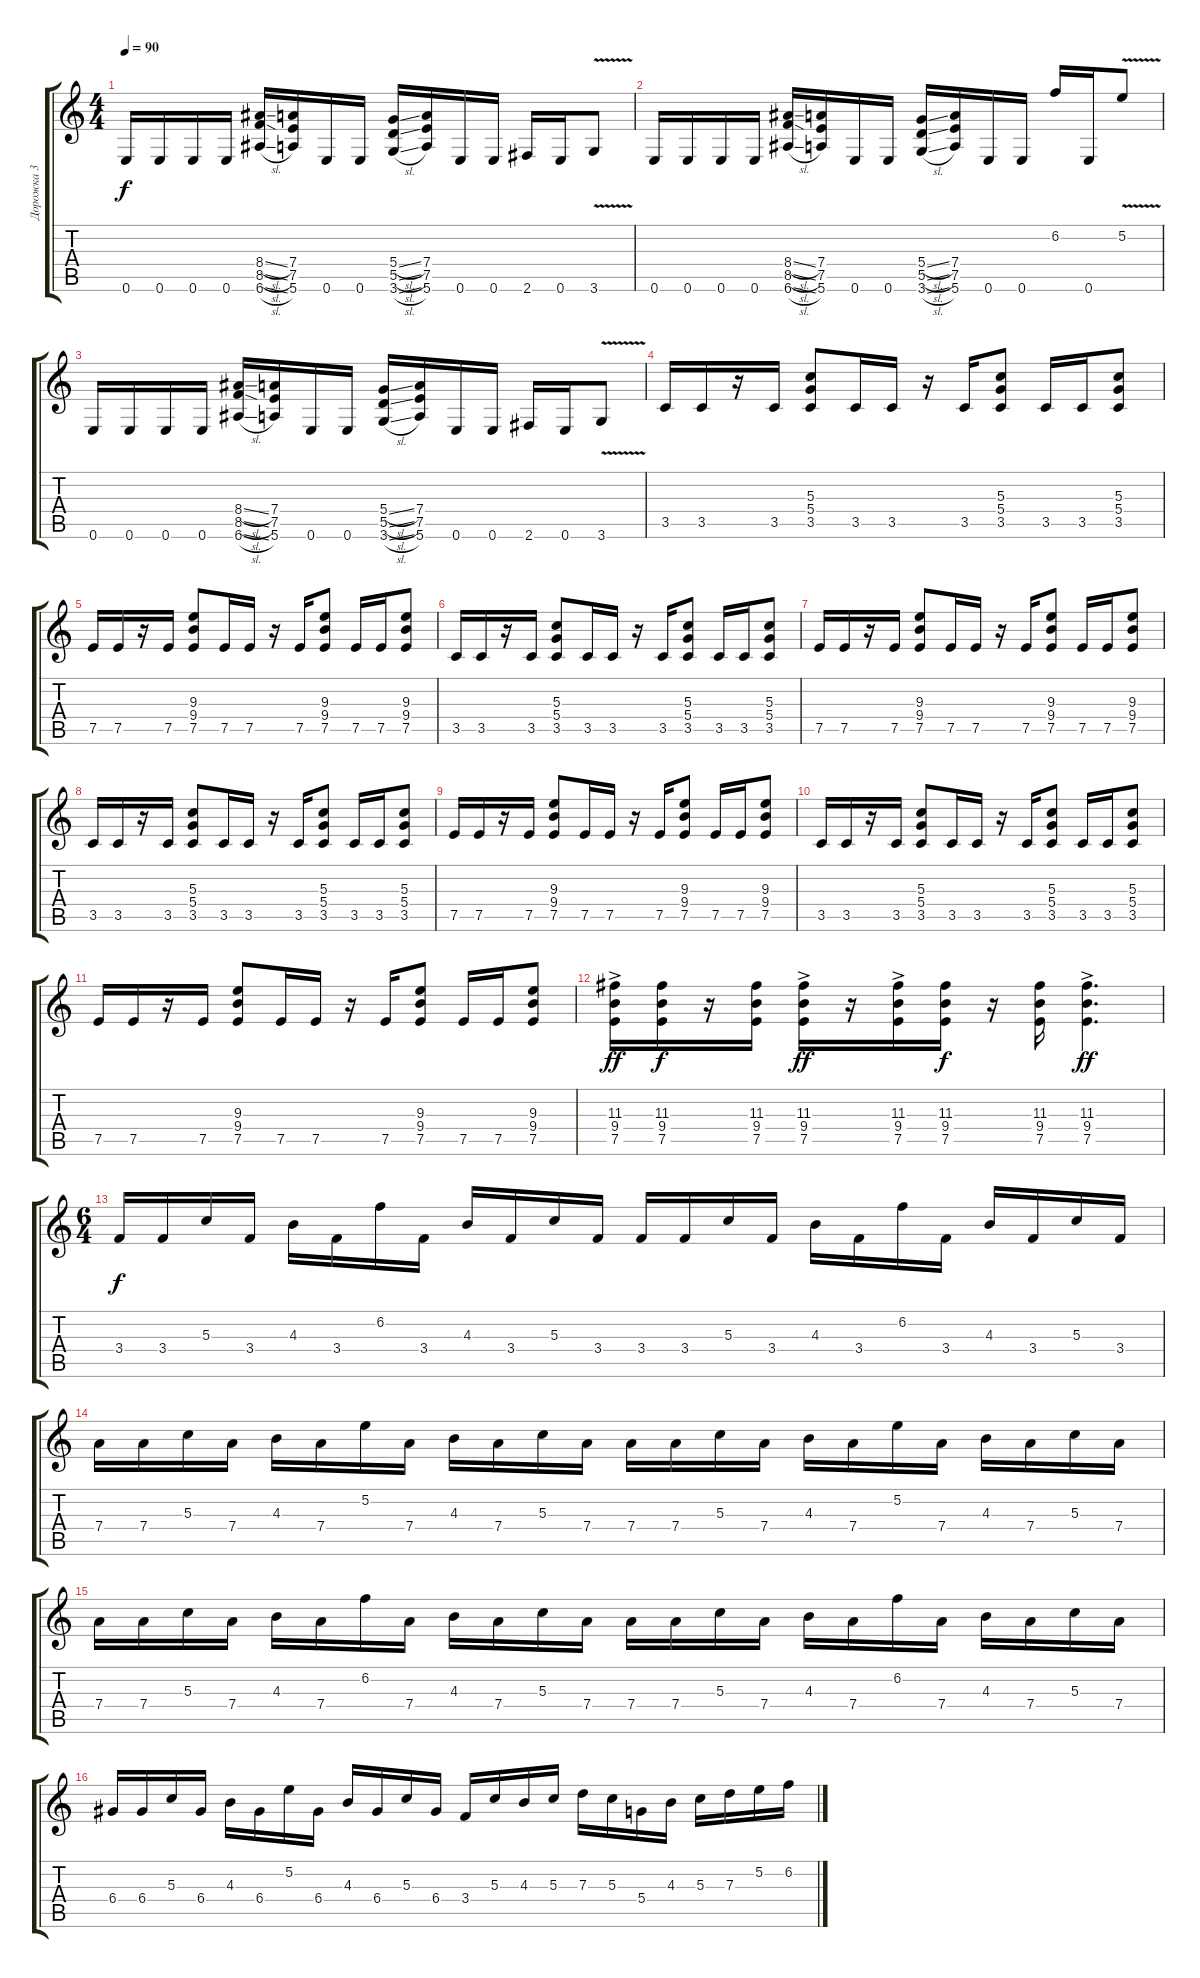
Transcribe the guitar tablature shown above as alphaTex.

\track ("Дорожка 3" "Дорожка 3") {instrument distortionguitar}
\staff {score tabs}
\tuning (E4 B3 G3 D3 A2 E2) {hide}
\ts (4 4)
\tempo 90
\clef g2
\ks c
0.6.16{dy f} 0.6.16 0.6.16 0.6.16 (8.4{sl} 8.5{sl} 6.6{sl}).16 (7.4 7.5 5.6).16 0.6.16 0.6.16 (5.4{sl} 5.5{sl} 3.6{sl}).16 (7.4 7.5 5.6).16 0.6.16 0.6.16 2.6.16 0.6.16 3.6{v}.8 |
0.6.16 0.6.16 0.6.16 0.6.16 (8.4{sl} 8.5{sl} 6.6{sl}).16 (7.4 7.5 5.6).16 0.6.16 0.6.16 (5.4{sl} 5.5{sl} 3.6{sl}).16 (7.4 7.5 5.6).16 0.6.16 0.6.16 6.2.16 0.6.16 5.2{v}.8 |
0.6.16 0.6.16 0.6.16 0.6.16 (8.4{sl} 8.5{sl} 6.6{sl}).16 (7.4 7.5 5.6).16 0.6.16 0.6.16 (5.4{sl} 5.5{sl} 3.6{sl}).16 (7.4 7.5 5.6).16 0.6.16 0.6.16 2.6.16 0.6.16 3.6{v}.8 |
3.5.16 3.5.16 r.16 3.5.16 (5.3 5.4 3.5).8 3.5.16 3.5.16 r.16 3.5.16 (5.3 5.4 3.5).8 3.5.16 3.5.16 (5.3 5.4 3.5).8 |
7.5.16 7.5.16 r.16 7.5.16 (9.3 9.4 7.5).8 7.5.16 7.5.16 r.16 7.5.16 (9.3 9.4 7.5).8 7.5.16 7.5.16 (9.3 9.4 7.5).8 |
3.5.16 3.5.16 r.16 3.5.16 (5.3 5.4 3.5).8 3.5.16 3.5.16 r.16 3.5.16 (5.3 5.4 3.5).8 3.5.16 3.5.16 (5.3 5.4 3.5).8 |
7.5.16 7.5.16 r.16 7.5.16 (9.3 9.4 7.5).8 7.5.16 7.5.16 r.16 7.5.16 (9.3 9.4 7.5).8 7.5.16 7.5.16 (9.3 9.4 7.5).8 |
3.5.16 3.5.16 r.16 3.5.16 (5.3 5.4 3.5).8 3.5.16 3.5.16 r.16 3.5.16 (5.3 5.4 3.5).8 3.5.16 3.5.16 (5.3 5.4 3.5).8 |
7.5.16 7.5.16 r.16 7.5.16 (9.3 9.4 7.5).8 7.5.16 7.5.16 r.16 7.5.16 (9.3 9.4 7.5).8 7.5.16 7.5.16 (9.3 9.4 7.5).8 |
3.5.16 3.5.16 r.16 3.5.16 (5.3 5.4 3.5).8 3.5.16 3.5.16 r.16 3.5.16 (5.3 5.4 3.5).8 3.5.16 3.5.16 (5.3 5.4 3.5).8 |
7.5.16 7.5.16 r.16 7.5.16 (9.3 9.4 7.5).8 7.5.16 7.5.16 r.16 7.5.16 (9.3 9.4 7.5).8 7.5.16 7.5.16 (9.3 9.4 7.5).8 |
(11.3 9.4{ac} 7.5).16{dy ff} (11.3 9.4 7.5).16{dy f} r.16 (11.3 9.4 7.5).16 (11.3 9.4{ac} 7.5).16{dy ff} r.16 (11.3 9.4{ac} 7.5).16 (11.3 9.4 7.5).16{dy f} r.16 (11.3 9.4 7.5).16 (11.3 9.4{ac} 7.5).4{d dy ff} |
\ts (6 4)
3.4.16{dy f} 3.4.16 5.3.16 3.4.16 4.3.16 3.4.16 6.2.16 3.4.16 4.3.16 3.4.16 5.3.16 3.4.16 3.4.16 3.4.16 5.3.16 3.4.16 4.3.16 3.4.16 6.2.16 3.4.16 4.3.16 3.4.16 5.3.16 3.4.16 |
7.4.16 7.4.16 5.3.16 7.4.16 4.3.16 7.4.16 5.2.16 7.4.16 4.3.16 7.4.16 5.3.16 7.4.16 7.4.16 7.4.16 5.3.16 7.4.16 4.3.16 7.4.16 5.2.16 7.4.16 4.3.16 7.4.16 5.3.16 7.4.16 |
7.4.16 7.4.16 5.3.16 7.4.16 4.3.16 7.4.16 6.2.16 7.4.16 4.3.16 7.4.16 5.3.16 7.4.16 7.4.16 7.4.16 5.3.16 7.4.16 4.3.16 7.4.16 6.2.16 7.4.16 4.3.16 7.4.16 5.3.16 7.4.16 |
6.4.16 6.4.16 5.3.16 6.4.16 4.3.16 6.4.16 5.2.16 6.4.16 4.3.16 6.4.16 5.3.16 6.4.16 3.4.16 5.3.16 4.3.16 5.3.16 7.3.16 5.3.16 5.4.16 4.3.16 5.3.16 7.3.16 5.2.16 6.2.16
